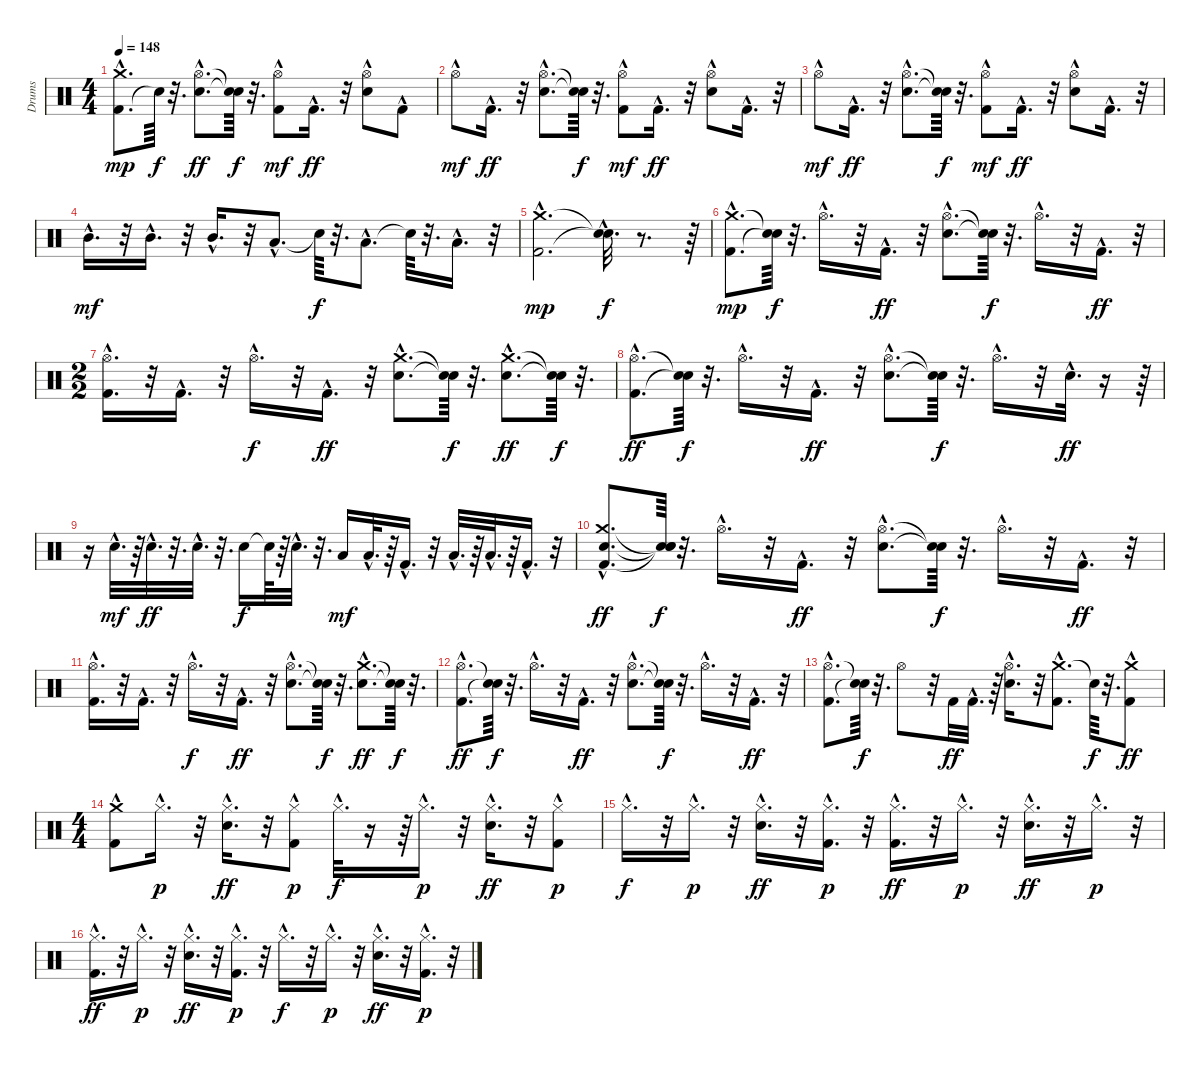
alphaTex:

\track ("Drums" "Drums") {instrument percussion}
\staff {score}
\articulation defaults
\ts (4 4)
\tempo 148
\clef neutral
\ks c
("Kick (hit) 2"{hac} "Crash medium (hit)"{hac}).8{d dy mp} "Snare (hit)"{t}.64{dy f} r.32{d} ("Hi-Hat (open)"{hac} "Electric Snare (hit)"{hac}).8{d dy ff} ("Snare (hit)"{t} "Snare (hit)"{t}).64{dy f} r.32{d} ("Kick (hit) 2"{hac} "Hi-Hat (open)"{hac}).8{dy mf} "Kick (hit) 2"{hac}.16{d dy ff} r.32 ("Hi-Hat (open)"{hac} "Electric Snare (hit)"{hac}).8 "Kick (hit) 2"{hac}.8 |
"Hi-Hat (open)"{hac}.8{dy mf} "Kick (hit) 2"{hac}.16{d dy ff} r.32 ("Hi-Hat (open)"{hac} "Electric Snare (hit)"{hac}).8{d} ("Snare (hit)"{t} "Snare (hit)"{t}).64{dy f} r.32{d} ("Kick (hit) 2"{hac} "Hi-Hat (open)"{hac}).8{dy mf} "Kick (hit) 2"{hac}.16{d dy ff} r.32 ("Hi-Hat (open)"{hac} "Electric Snare (hit)"{hac}).8 "Kick (hit) 2"{hac}.16{d} r.32 |
"Hi-Hat (open)"{hac}.8{dy mf} "Kick (hit) 2"{hac}.16{d dy ff} r.32 ("Hi-Hat (open)"{hac} "Electric Snare (hit)"{hac}).8{d} ("Snare (hit)"{t} "Snare (hit)"{t}).64{dy f} r.32{d} ("Kick (hit) 2"{hac} "Hi-Hat (open)"{hac}).8{dy mf} "Kick (hit) 2"{hac}.16{d dy ff} r.32 ("Hi-Hat (open)"{hac} "Electric Snare (hit)"{hac}).8 "Kick (hit) 2"{hac}.16{d} r.32 |
"Mid Tom (hit)"{hac}.16{d dy mf} r.32 "Mid Tom (hit)"{hac}.16{d} r.32 "Mid Tom (hit)"{hac}.16{d} r.32 "Low Tom (hit)"{hac}.8{d} "Snare (hit)"{t}.64{dy f} r.32{d} "Low Floor Tom (hit)"{hac}.8{d} "Snare (hit)"{t}.64 r.32{d} "Low Floor Tom (hit)"{hac}.16{d} r.32 |
("Kick (hit) 2"{hac} "Crash medium (hit)"{hac}).2{d dy mp} ("Snare (hit)"{hac t} "Snare (hit)"{hac t}).32{d dy f} r.8{d} r.64 |
("Kick (hit) 2"{hac} "Crash medium (hit)"{hac}).8{d dy mp} ("Snare (hit)"{t} "Snare (hit)"{t}).64{dy f} r.32{d} "Hi-Hat (open)"{hac}.16{d} r.32 "Kick (hit) 2"{hac}.16{d dy ff} r.32 ("Hi-Hat (open)"{hac} "Electric Snare (hit)"{hac}).8{d} ("Snare (hit)"{t} "Snare (hit)"{t}).64{dy f} r.32{d} "Hi-Hat (open)"{hac}.16{d} r.32 "Kick (hit) 2"{hac}.16{d dy ff} r.32 |
\ts (2 2)
("Hi-Hat (open)"{hac} "Kick (hit) 2"{hac}).16{d} r.32 "Kick (hit) 2"{hac}.16{d} r.32 "Hi-Hat (open)"{hac}.16{d dy f} r.32 "Kick (hit) 2"{hac}.16{d dy ff} r.32 ("Crash medium (hit)"{hac} "Electric Snare (hit)"{hac}).8{d} ("Snare (hit)"{t} "Snare (hit)"{t}).64{dy f} r.32{d} ("Crash medium (hit)"{hac} "Electric Snare (hit)"{hac}).8{d dy ff} ("Snare (hit)"{t} "Snare (hit)"{t}).64{dy f} r.32{d} |
("Hi-Hat (open)"{hac} "Kick (hit) 2"{hac}).8{d dy ff} ("Snare (hit)"{t} "Snare (hit)"{t}).64{dy f} r.32{d} "Hi-Hat (open)"{hac}.16{d} r.32 "Kick (hit) 2"{hac}.16{d dy ff} r.32 ("Hi-Hat (open)"{hac} "Electric Snare (hit)"{hac}).8{d} ("Snare (hit)"{t} "Snare (hit)"{t}).64{dy f} r.32{d} "Hi-Hat (open)"{hac}.16{d} r.32 "Electric Snare (hit)"{hac}.32{d dy ff} r.16 r.64 |
r.16 "Electric Snare (hit)"{hac}.32{d dy mf} r.64 "Electric Snare (hit)"{hac}.32{d dy ff} r.32{d} "Electric Snare (hit)"{hac}.32{d} r.32{d} "Electric Snare (hit)".16{dy f} "Snare (hit)"{t}.64 r.64 "Electric Snare (hit)"{hac}.32{d} r.32{d} "Low Tom (hit)".16{dy mf} "Low Tom (hit)"{hac}.32{d} r.64 "Kick (hit) 2"{hac}.16{d} r.32 "Low Floor Tom (hit)"{hac}.32{d} r.64 "Low Floor Tom (hit)"{hac}.32{d} r.64 "Kick (hit) 2"{hac}.16{d} r.32 |
("Electric Snare (hit)"{hac} "Crash medium (hit)"{hac} "Kick (hit) 2"{hac}).8{d dy ff} ("Snare (hit)"{t} "Snare (hit)"{t} "Snare (hit)"{t}).64{dy f} r.32{d} "Hi-Hat (open)"{hac}.16{d} r.32 "Kick (hit) 2"{hac}.16{d dy ff} r.32 ("Hi-Hat (open)"{hac} "Electric Snare (hit)"{hac}).8{d} ("Snare (hit)"{t} "Snare (hit)"{t}).64{dy f} r.32{d} "Hi-Hat (open)"{hac}.16{d} r.32 "Kick (hit) 2"{hac}.16{d dy ff} r.32 |
("Hi-Hat (open)"{hac} "Kick (hit) 2"{hac}).16{d} r.32 "Kick (hit) 2"{hac}.16{d} r.32 "Hi-Hat (open)"{hac}.16{d dy f} r.32 "Kick (hit) 2"{hac}.16{d dy ff} r.32 ("Hi-Hat (open)"{hac} "Electric Snare (hit)"{hac}).8{d} ("Snare (hit)"{t} "Snare (hit)"{t}).64{dy f} r.32{d} ("Crash medium (hit)"{hac} "Electric Snare (hit)"{hac}).8{d dy ff} ("Snare (hit)"{t} "Snare (hit)"{t}).64{dy f} r.32{d} |
("Hi-Hat (open)"{hac} "Kick (hit) 2"{hac}).8{d dy ff} ("Snare (hit)"{t} "Snare (hit)"{t}).64{dy f} r.32{d} "Hi-Hat (open)"{hac}.16{d} r.32 "Kick (hit) 2"{hac}.16{d dy ff} r.32 ("Hi-Hat (open)"{hac} "Electric Snare (hit)"{hac}).8{d} ("Snare (hit)"{t} "Snare (hit)"{t}).64{dy f} r.32{d} "Hi-Hat (open)"{hac}.16{d} r.32 "Kick (hit) 2"{hac}.16{d dy ff} r.32 |
("Hi-Hat (open)"{hac} "Kick (hit) 2"{hac}).8{d} ("Snare (hit)"{t} "Snare (hit)"{t}).64{dy f} r.32{d} "Hi-Hat (open)".8 r.32 "Kick (hit) 2".32{dy ff} "Kick (hit) 2"{hac}.32{d} r.64 ("Hi-Hat (open)"{hac} "Electric Snare (hit)"{hac}).16{d} r.32 ("Crash medium (hit)"{hac} "Kick (hit) 2"{hac}).8{d} "Snare (hit)"{t}.64{dy f} r.32{d} ("Crash medium (hit)"{hac} "Kick (hit) 2").8{dy ff} |
\ts (4 4)
("Crash medium (hit)"{hac} "Kick (hit) 2").8 "Hi-Hat (closed)"{hac}.16{d dy p} r.32 ("Electric Snare (hit)"{hac} "Hi-Hat (closed)"{hac}).16{d dy ff} r.32 ("Kick (hit) 2"{hac} "Hi-Hat (closed)"{hac}).8{dy p} "Hi-Hat (closed)"{hac}.32{d dy f} r.16 r.64 "Hi-Hat (closed)"{hac}.16{d dy p} r.32 ("Electric Snare (hit)"{hac} "Hi-Hat (closed)"{hac}).16{d dy ff} r.32 ("Kick (hit) 2"{hac} "Hi-Hat (closed)").8{dy p} |
"Hi-Hat (closed)"{hac}.16{d dy f} r.32 "Hi-Hat (closed)"{hac}.16{d dy p} r.32 ("Electric Snare (hit)"{hac} "Hi-Hat (closed)"{hac}).16{d dy ff} r.32 ("Kick (hit) 2"{hac} "Hi-Hat (closed)"{hac}).16{d dy p} r.32 ("Kick (hit) 2"{hac} "Hi-Hat (closed)"{hac}).16{d dy ff} r.32 "Hi-Hat (closed)"{hac}.16{d dy p} r.32 ("Electric Snare (hit)"{hac} "Hi-Hat (closed)"{hac}).16{d dy ff} r.32 "Hi-Hat (closed)"{hac}.16{d dy p} r.32 |
("Kick (hit) 2"{hac} "Hi-Hat (closed)"{hac}).16{d dy ff} r.32 "Hi-Hat (closed)"{hac}.16{d dy p} r.32 ("Electric Snare (hit)"{hac} "Hi-Hat (closed)"{hac}).16{d dy ff} r.32 ("Kick (hit) 2"{hac} "Hi-Hat (closed)"{hac}).16{d dy p} r.32 "Hi-Hat (closed)"{hac}.16{d dy f} r.32 "Hi-Hat (closed)"{hac}.16{d dy p} r.32 ("Electric Snare (hit)"{hac} "Hi-Hat (closed)"{hac}).16{d dy ff} r.32 ("Kick (hit) 2"{hac} "Hi-Hat (closed)"{hac}).16{d dy p} r.32
